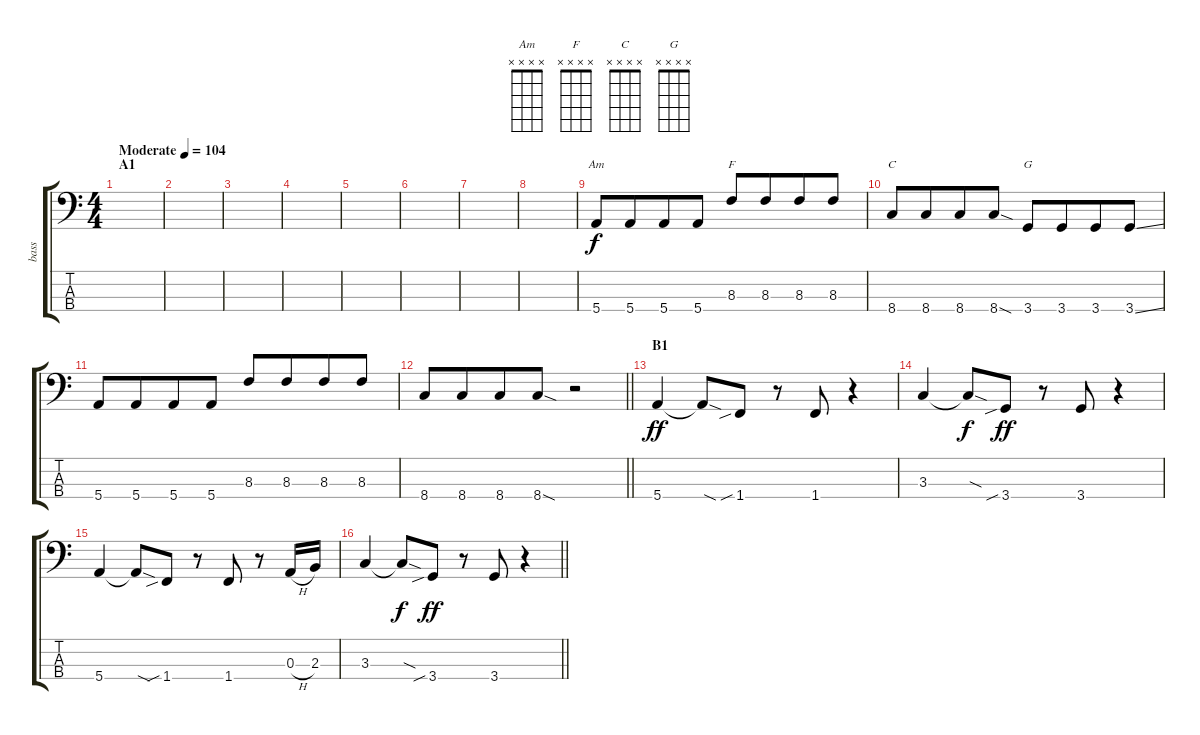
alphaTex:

\track ("bass" "bass") {instrument electricbassfinger}
\staff {score tabs}
\tuning (G2 D2 A1 E1) {hide}
\chord ("Am" x x x x)
\chord ("F" x x x x)
\chord ("C" x x x x)
\chord ("G" x x x x)
\ts (4 4)
\section ("" "A1")
\tempo (104 "Moderate")
\clef f4
\ks c
|
|
|
|
|
|
|
|
5.4.8{ch "Am" instrument electricbassfinger} 5.4.8{beam merge} 5.4.8 5.4.8 8.3.8{ch "F" beam Up} 8.3.8{beam Up beam merge} 8.3.8{beam Up} 8.3.8{beam Up} |
8.4.8{ch "C"} 8.4.8{beam merge} 8.4.8 8.4{sod}.8 3.4.8{ch "G"} 3.4.8{beam merge} 3.4.8 3.4{ss}.8 |
5.4.8 5.4.8{beam merge} 5.4.8 5.4.8 8.3.8{beam Up} 8.3.8{beam Up beam merge} 8.3.8{beam Up} 8.3.8{beam Up} |
\barLineRight lightlight
8.4.8 8.4.8{beam merge} 8.4.8 8.4{sod}.8 r.2 |
\section ("" "B1")
5.4.4{dy ff volume 16 instrument lead2sawtooth} 5.4{sod t}.8 1.4{sib}.8 r.8 1.4.8 r.4 |
3.3.4 3.3{sod t}.8{dy f} 3.4{sib}.8{dy ff} r.8 3.4.8 r.4 |
5.4.4 5.4{sod t}.8 1.4{sib}.8 r.8 1.4.8 r.8 0.3{h}.16 2.3.16 |
\barLineRight lightlight
3.3.4 3.3{sod t}.8{dy f} 3.4{sib}.8{dy ff} r.8 3.4.8 r.4
